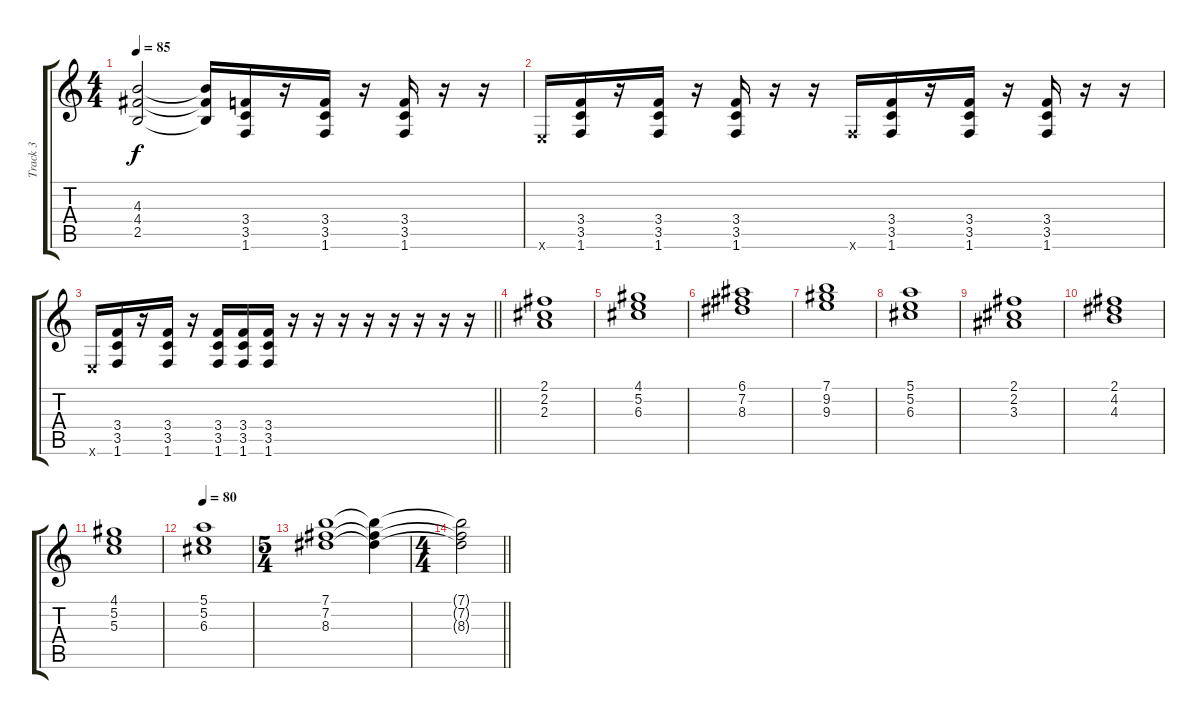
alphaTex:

\track ("Track 3" "Track 3") {instrument distortionguitar}
\staff {score tabs}
\tuning (E4 B3 G3 D3 A2 E2) {hide}
\ts (4 4)
\tempo 85
\clef g2
\ks c
(4.3{t} 4.4{t} 2.5{t}).2{dy f} (4.3{t} 4.4{t} 2.5{t}).16 (3.4 3.5 1.6).16 r.16 (3.4 3.5 1.6).16 r.16 (3.4 3.5 1.6).16 r.16 r.16 |
0.6{x}.16 (3.4 3.5 1.6).16 r.16 (3.4 3.5 1.6).16 r.16 (3.4 3.5 1.6).16 r.16 r.16 1.6{x}.16 (3.4 3.5 1.6).16 r.16 (3.4 3.5 1.6).16 r.16 (3.4 3.5 1.6).16 r.16 r.16 |
\barLineRight lightlight
0.6{x}.16 (3.4 3.5 1.6).16 r.16 (3.4 3.5 1.6).16 r.16 (3.4 3.5 1.6).16 (3.4 3.5 1.6).16 (3.4 3.5 1.6).16 r.16 r.16 r.16 r.16 r.16 r.16 r.16 r.16 |
(2.1 2.2 2.3).1{volume 10} |
(4.1 5.2 6.3).1 |
(6.1 7.2 8.3).1 |
(7.1 9.2 9.3).1 |
(5.1 5.2 6.3).1 |
(2.1 2.2 3.3).1 |
(2.1 4.2 4.3).1 |
(4.1 5.2 5.3).1 |
\tempo 80
(5.1 5.2 6.3).1 |
\ts (5 4)
(7.1 7.2 8.3).1 (7.1{t} 7.2{t} 8.3{t}).4 |
\ts (4 4)
\barLineRight lightlight
(7.1{t} 7.2{t} 8.3{t}).2{volume 4}
